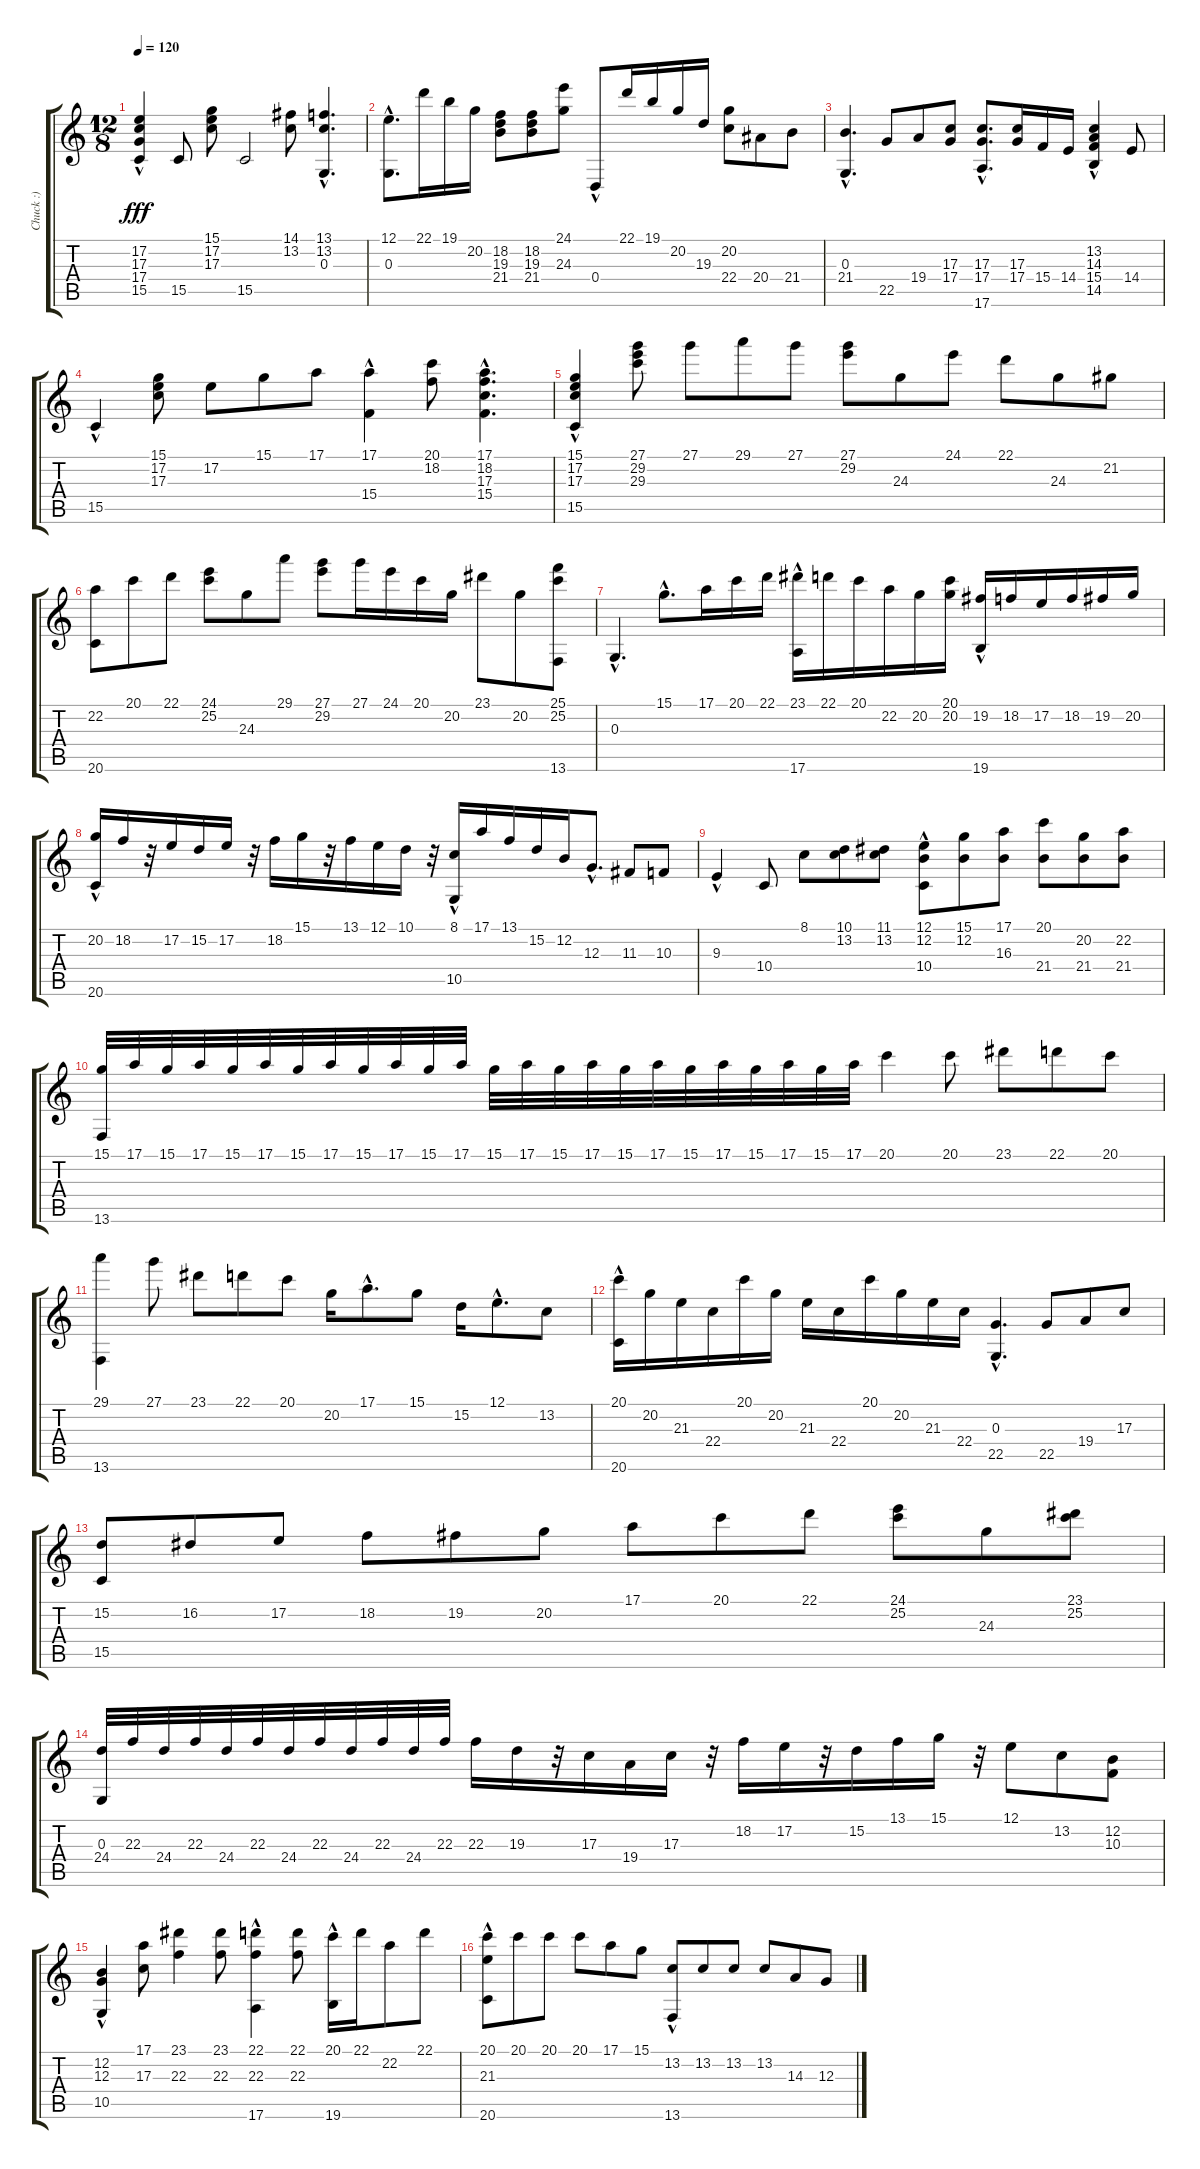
\track ("Chuck :)" "Chuck :)") {instrument brightacousticpiano}
\staff {score tabs}
\tuning (E4 B3 G3 D3 A2 E2) {hide}
\ts (12 8)
\tempo 120
\clef g2
\ks c
(17.2{hac} 17.3{hac} 17.4{hac} 15.5).4{dy fff} 15.5.8 (15.1 17.2 17.3).8 15.5.2 (14.1 13.2).8 (13.1{hac} 13.2{hac} 0.3{hac}).4{d} |
(12.1{hac} 0.3{hac}).8{d} 22.1.16 19.1.16 20.2.16 (18.2 19.3 21.4).8 (18.2 19.3 21.4).8 (24.1 24.3).8 0.4{hac}.8 22.1.16 19.1.16 20.2.16 19.3.16 (20.2 22.4).8 20.4.8 21.4.8 |
(0.3{hac} 21.4{hac}).4{d} 22.5.8 19.4.8 (17.3 17.4).8 (17.3{hac} 17.4{hac} 17.6{hac}).8{d} (17.3 17.4).16 15.4.16 14.4.16 (13.2 14.3 15.4 14.5{hac}).4 14.4.8 |
15.5{hac}.4 (15.1 17.2 17.3).8 17.2.8 15.1.8 17.1.8 (17.1 15.4{hac}).4 (20.1 18.2).8 (17.1{hac} 18.2{hac} 17.3{hac} 15.4{hac}).4{d} |
(15.1 17.2 17.3 15.5{hac}).4 (27.1 29.2 29.3).8 27.1.8 29.1.8 27.1.8 (27.1 29.2).8 24.3.8 24.1.8 22.1.8 24.3.8 21.2.8 |
(22.2 20.6).8 20.1.8 22.1.8 (24.1 25.2).8 24.3.8 29.1.8 (27.1 29.2).8 27.1.16 24.1.16 20.1.16 20.2.16 23.1.8 20.2.8 (25.1 25.2 13.6).8 |
0.3{hac}.4{d} 15.1{hac}.8{d} 17.1.16 20.1.16 22.1.16 (23.1 17.6{hac}).16 22.1.16 20.1.16 22.2.16 20.2.16 (20.1 20.2).16 (19.2 19.6{hac}).16 18.2.16 17.2.16 18.2.16 19.2.16 20.2.16 |
(20.2 20.6{hac}).16 18.2.16 r.32 17.2.16 15.2.16 17.2.16 r.32 18.2.16 15.1.16 r.32 13.1.16 12.1.16 10.1.16 r.32 (8.1 10.5{hac}).16 17.1.16 13.1.16 15.2.16 12.2.16 12.3{hac}.8{d} 11.3.8 10.3.8 |
9.3{hac}.4 10.4.8 8.1.8 (10.1 13.2).8 (11.1 13.2).8 (12.1 12.2 10.4{hac}).8 (15.1 12.2).8 (17.1 16.3).8 (20.1 21.4).8 (20.2 21.4).8 (22.2 21.4).8 |
(15.1 13.6).32 17.1.32 15.1.32 17.1.32 15.1.32 17.1.32 15.1.32 17.1.32 15.1.32 17.1.32 15.1.32 17.1.32 15.1.32 17.1.32 15.1.32 17.1.32 15.1.32 17.1.32 15.1.32 17.1.32 15.1.32 17.1.32 15.1.32 17.1.32 20.1.4 20.1.8 23.1.8 22.1.8 20.1.8 |
(29.1 13.6).4 27.1.8 23.1.8 22.1.8 20.1.8 20.2.16 17.1{hac}.8{d} 15.1.8 15.2.16 12.1{hac}.8{d} 13.2.8 |
(20.1 20.6{hac}).16 20.2.16 21.3.16 22.4.16 20.1.16 20.2.16 21.3.16 22.4.16 20.1.16 20.2.16 21.3.16 22.4.16 (0.3{hac} 22.5{hac}).4{d} 22.5.8 19.4.8 17.3.8 |
(15.2 15.5).8 16.2.8 17.2.8 18.2.8 19.2.8 20.2.8 17.1.8 20.1.8 22.1.8 (24.1 25.2).8 24.3.8 (23.1 25.2).8 |
(0.3 24.4).32 22.3.32 24.4.32 22.3.32 24.4.32 22.3.32 24.4.32 22.3.32 24.4.32 22.3.32 24.4.32 22.3.32 22.3.16 19.3.16 r.32 17.3.16 19.4.16 17.3.16 r.32 18.2.16 17.2.16 r.32 15.2.16 13.1.16 15.1.16 r.32 12.1.8 13.2.8 (12.2 10.3).8 |
(12.2 12.3 10.5{hac}).4 (17.1 17.3).8 (23.1 22.3).4 (23.1 22.3).8 (22.1 22.3 17.6{hac}).4 (22.1 22.3).8 (20.1 19.6{hac}).16 22.1.16 22.2.8 22.1.8 |
(20.1 21.3 20.6{hac}).8 20.1.8 20.1.8 20.1.8 17.1.8 15.1.8 (13.2 13.6{hac}).8 13.2.8 13.2.8 13.2.8 14.3.8 12.3.8
